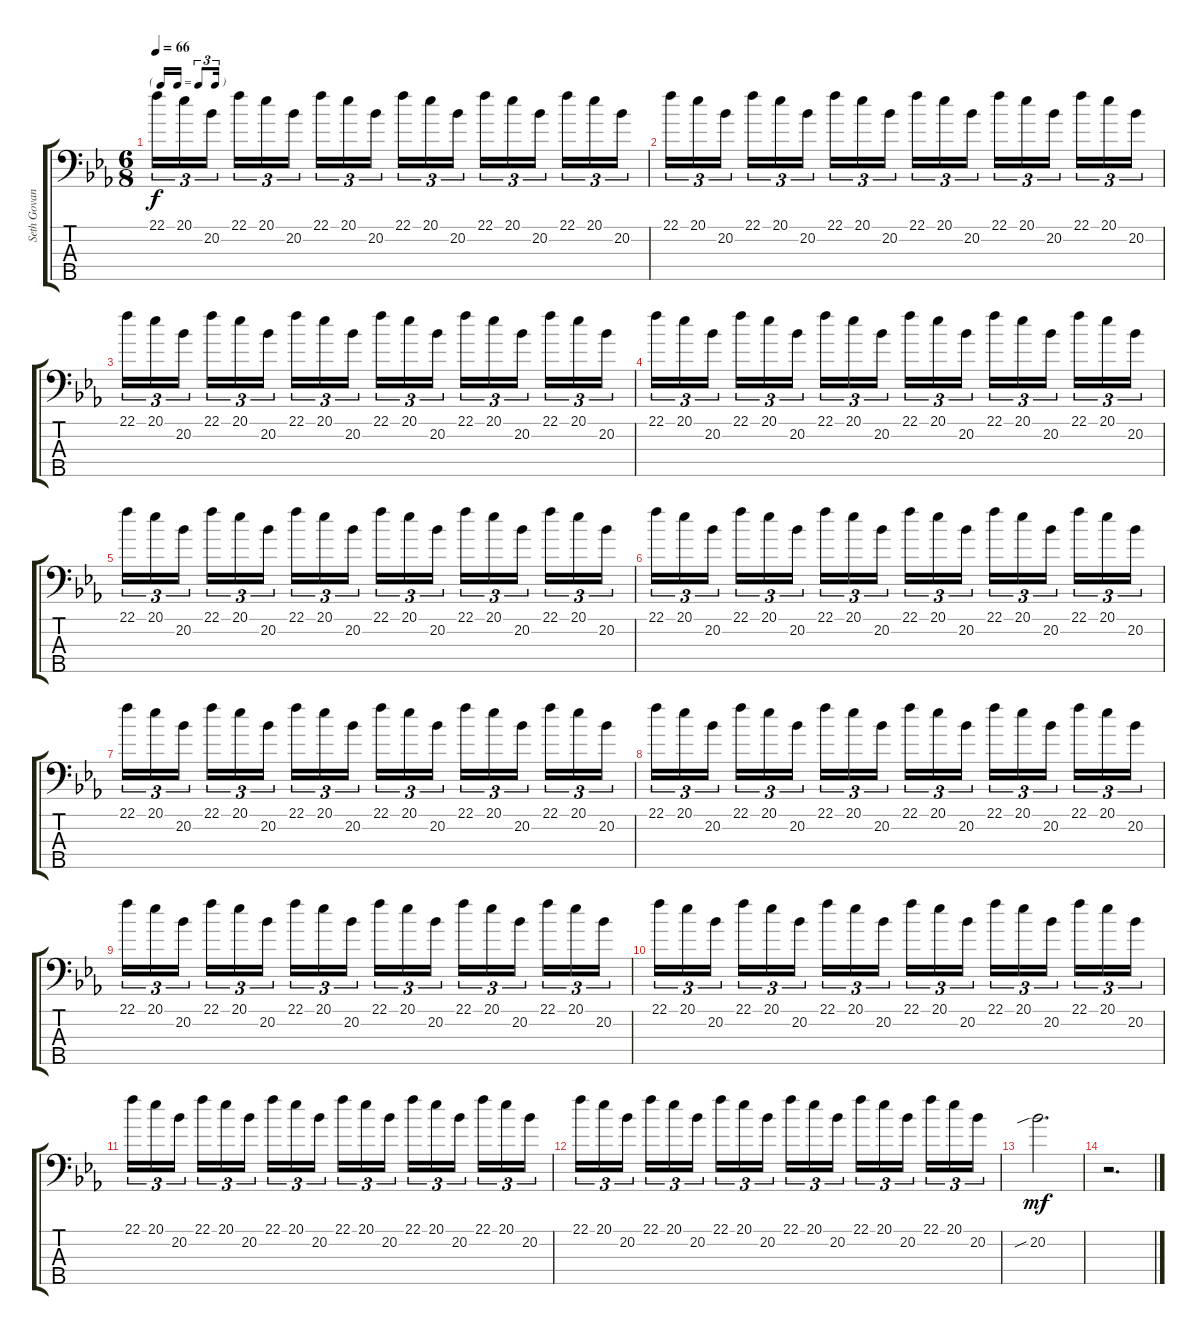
\track ("Seth Govan, 5-stringed Bass" "Seth Govan") {instrument electricbassfinger}
\staff {score tabs}
\tuning (G2 D2 A1 E1 B0) {hide}
\ts (6 8)
\tf triplet16th
\tempo 66
\clef f4
\ks cminor
22.1.16{tu (3 2) dy f} 20.1.16{tu (3 2)} 20.2.16{tu (3 2) beam splitsecondary} 22.1.16{tu (3 2)} 20.1.16{tu (3 2)} 20.2.16{tu (3 2) beam splitsecondary} 22.1.16{tu (3 2)} 20.1.16{tu (3 2)} 20.2.16{tu (3 2)} 22.1.16{tu (3 2)} 20.1.16{tu (3 2)} 20.2.16{tu (3 2) beam splitsecondary} 22.1.16{tu (3 2)} 20.1.16{tu (3 2)} 20.2.16{tu (3 2) beam splitsecondary} 22.1.16{tu (3 2)} 20.1.16{tu (3 2)} 20.2.16{tu (3 2)} |
22.1.16{tu (3 2)} 20.1.16{tu (3 2)} 20.2.16{tu (3 2) beam splitsecondary} 22.1.16{tu (3 2)} 20.1.16{tu (3 2)} 20.2.16{tu (3 2) beam splitsecondary} 22.1.16{tu (3 2)} 20.1.16{tu (3 2)} 20.2.16{tu (3 2)} 22.1.16{tu (3 2)} 20.1.16{tu (3 2)} 20.2.16{tu (3 2) beam splitsecondary} 22.1.16{tu (3 2)} 20.1.16{tu (3 2)} 20.2.16{tu (3 2) beam splitsecondary} 22.1.16{tu (3 2)} 20.1.16{tu (3 2)} 20.2.16{tu (3 2)} |
22.1.16{tu (3 2)} 20.1.16{tu (3 2)} 20.2.16{tu (3 2) beam splitsecondary} 22.1.16{tu (3 2)} 20.1.16{tu (3 2)} 20.2.16{tu (3 2) beam splitsecondary} 22.1.16{tu (3 2)} 20.1.16{tu (3 2)} 20.2.16{tu (3 2)} 22.1.16{tu (3 2)} 20.1.16{tu (3 2)} 20.2.16{tu (3 2) beam splitsecondary} 22.1.16{tu (3 2)} 20.1.16{tu (3 2)} 20.2.16{tu (3 2) beam splitsecondary} 22.1.16{tu (3 2)} 20.1.16{tu (3 2)} 20.2.16{tu (3 2)} |
22.1.16{tu (3 2)} 20.1.16{tu (3 2)} 20.2.16{tu (3 2) beam splitsecondary} 22.1.16{tu (3 2)} 20.1.16{tu (3 2)} 20.2.16{tu (3 2) beam splitsecondary} 22.1.16{tu (3 2)} 20.1.16{tu (3 2)} 20.2.16{tu (3 2)} 22.1.16{tu (3 2)} 20.1.16{tu (3 2)} 20.2.16{tu (3 2) beam splitsecondary} 22.1.16{tu (3 2)} 20.1.16{tu (3 2)} 20.2.16{tu (3 2) beam splitsecondary} 22.1.16{tu (3 2)} 20.1.16{tu (3 2)} 20.2.16{tu (3 2)} |
22.1.16{tu (3 2)} 20.1.16{tu (3 2)} 20.2.16{tu (3 2) beam splitsecondary} 22.1.16{tu (3 2)} 20.1.16{tu (3 2)} 20.2.16{tu (3 2) beam splitsecondary} 22.1.16{tu (3 2)} 20.1.16{tu (3 2)} 20.2.16{tu (3 2)} 22.1.16{tu (3 2)} 20.1.16{tu (3 2)} 20.2.16{tu (3 2) beam splitsecondary} 22.1.16{tu (3 2)} 20.1.16{tu (3 2)} 20.2.16{tu (3 2) beam splitsecondary} 22.1.16{tu (3 2)} 20.1.16{tu (3 2)} 20.2.16{tu (3 2)} |
22.1.16{tu (3 2)} 20.1.16{tu (3 2)} 20.2.16{tu (3 2) beam splitsecondary} 22.1.16{tu (3 2)} 20.1.16{tu (3 2)} 20.2.16{tu (3 2) beam splitsecondary} 22.1.16{tu (3 2)} 20.1.16{tu (3 2)} 20.2.16{tu (3 2)} 22.1.16{tu (3 2)} 20.1.16{tu (3 2)} 20.2.16{tu (3 2) beam splitsecondary} 22.1.16{tu (3 2)} 20.1.16{tu (3 2)} 20.2.16{tu (3 2) beam splitsecondary} 22.1.16{tu (3 2)} 20.1.16{tu (3 2)} 20.2.16{tu (3 2)} |
22.1.16{tu (3 2)} 20.1.16{tu (3 2)} 20.2.16{tu (3 2) beam splitsecondary} 22.1.16{tu (3 2)} 20.1.16{tu (3 2)} 20.2.16{tu (3 2) beam splitsecondary} 22.1.16{tu (3 2)} 20.1.16{tu (3 2)} 20.2.16{tu (3 2)} 22.1.16{tu (3 2)} 20.1.16{tu (3 2)} 20.2.16{tu (3 2) beam splitsecondary} 22.1.16{tu (3 2)} 20.1.16{tu (3 2)} 20.2.16{tu (3 2) beam splitsecondary} 22.1.16{tu (3 2)} 20.1.16{tu (3 2)} 20.2.16{tu (3 2)} |
22.1.16{tu (3 2)} 20.1.16{tu (3 2)} 20.2.16{tu (3 2) beam splitsecondary} 22.1.16{tu (3 2)} 20.1.16{tu (3 2)} 20.2.16{tu (3 2) beam splitsecondary} 22.1.16{tu (3 2)} 20.1.16{tu (3 2)} 20.2.16{tu (3 2)} 22.1.16{tu (3 2)} 20.1.16{tu (3 2)} 20.2.16{tu (3 2) beam splitsecondary} 22.1.16{tu (3 2)} 20.1.16{tu (3 2)} 20.2.16{tu (3 2) beam splitsecondary} 22.1.16{tu (3 2)} 20.1.16{tu (3 2)} 20.2.16{tu (3 2)} |
22.1.16{tu (3 2)} 20.1.16{tu (3 2)} 20.2.16{tu (3 2) beam splitsecondary} 22.1.16{tu (3 2)} 20.1.16{tu (3 2)} 20.2.16{tu (3 2) beam splitsecondary} 22.1.16{tu (3 2)} 20.1.16{tu (3 2)} 20.2.16{tu (3 2)} 22.1.16{tu (3 2)} 20.1.16{tu (3 2)} 20.2.16{tu (3 2) beam splitsecondary} 22.1.16{tu (3 2)} 20.1.16{tu (3 2)} 20.2.16{tu (3 2) beam splitsecondary} 22.1.16{tu (3 2)} 20.1.16{tu (3 2)} 20.2.16{tu (3 2)} |
22.1.16{tu (3 2)} 20.1.16{tu (3 2)} 20.2.16{tu (3 2) beam splitsecondary} 22.1.16{tu (3 2)} 20.1.16{tu (3 2)} 20.2.16{tu (3 2) beam splitsecondary} 22.1.16{tu (3 2)} 20.1.16{tu (3 2)} 20.2.16{tu (3 2)} 22.1.16{tu (3 2)} 20.1.16{tu (3 2)} 20.2.16{tu (3 2) beam splitsecondary} 22.1.16{tu (3 2)} 20.1.16{tu (3 2)} 20.2.16{tu (3 2) beam splitsecondary} 22.1.16{tu (3 2)} 20.1.16{tu (3 2)} 20.2.16{tu (3 2)} |
22.1.16{tu (3 2)} 20.1.16{tu (3 2)} 20.2.16{tu (3 2) beam splitsecondary} 22.1.16{tu (3 2)} 20.1.16{tu (3 2)} 20.2.16{tu (3 2) beam splitsecondary} 22.1.16{tu (3 2)} 20.1.16{tu (3 2)} 20.2.16{tu (3 2)} 22.1.16{tu (3 2)} 20.1.16{tu (3 2)} 20.2.16{tu (3 2) beam splitsecondary} 22.1.16{tu (3 2)} 20.1.16{tu (3 2)} 20.2.16{tu (3 2) beam splitsecondary} 22.1.16{tu (3 2)} 20.1.16{tu (3 2)} 20.2.16{tu (3 2)} |
\ks eb
22.1.16{tu (3 2)} 20.1.16{tu (3 2)} 20.2.16{tu (3 2) beam splitsecondary} 22.1.16{tu (3 2)} 20.1.16{tu (3 2)} 20.2.16{tu (3 2) beam splitsecondary} 22.1.16{tu (3 2)} 20.1.16{tu (3 2)} 20.2.16{tu (3 2)} 22.1.16{tu (3 2)} 20.1.16{tu (3 2)} 20.2.16{tu (3 2) beam splitsecondary} 22.1.16{tu (3 2)} 20.1.16{tu (3 2)} 20.2.16{tu (3 2) beam splitsecondary} 22.1.16{tu (3 2)} 20.1.16{tu (3 2)} 20.2.16{tu (3 2)} |
20.2{sib}.2{d dy mf} |
r.2{d}
